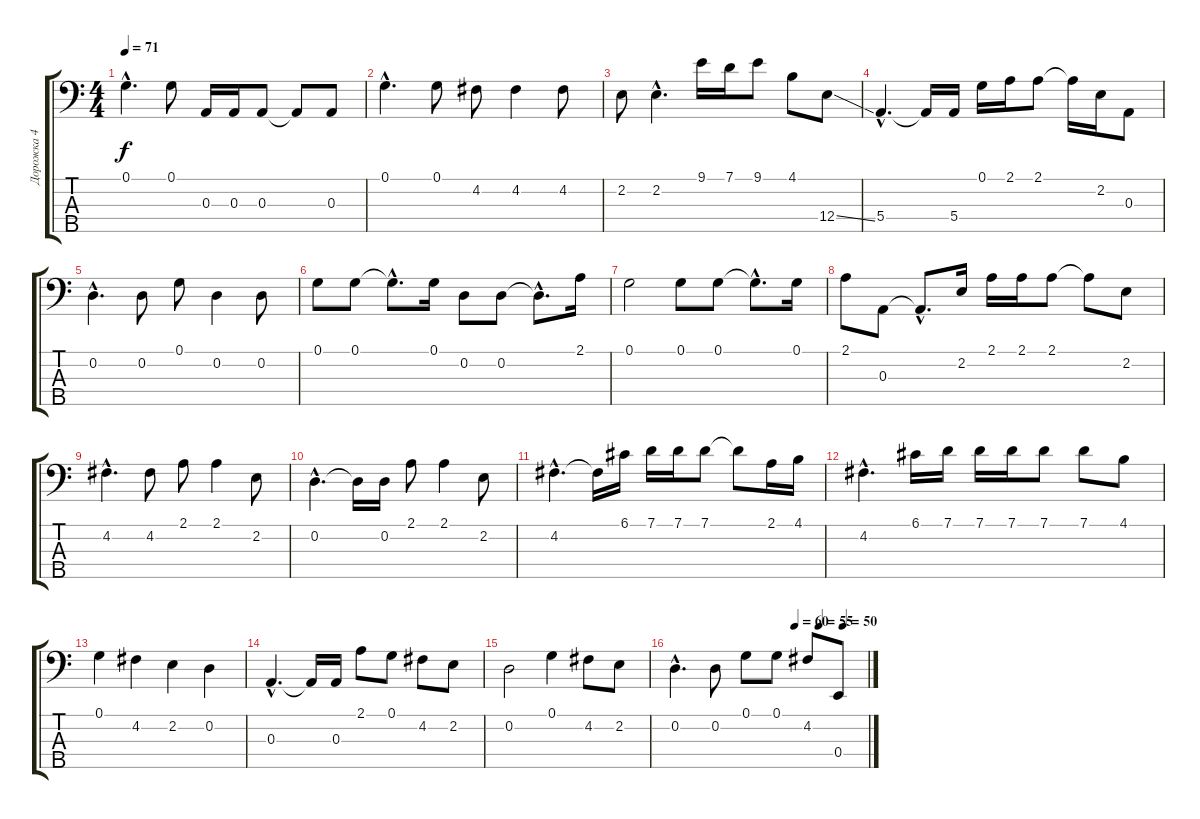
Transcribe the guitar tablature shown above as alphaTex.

\track ("Дорожка 4" "Дорожка 4") {instrument slapbass2}
\staff {score tabs}
\tuning (G2 D2 A1 E1 B0) {hide}
\ts (4 4)
\tempo 71
\clef f4
\ks c
0.1{hac}.4{d dy f} 0.1.8 0.3.16 0.3.16 0.3.8 0.3{t}.8 0.3.8 |
0.1{hac}.4{d} 0.1.8 4.2.8 4.2.4 4.2.8 |
2.2.8 2.2{hac}.4{d} 9.1.16 7.1.16 9.1.8 4.1.8 12.4{ss}.8 |
5.4{hac}.4{d} 5.4{t}.16 5.4.16 0.1.16 2.1.16 2.1.8 2.1{t}.16 2.2.16 0.3.8 |
0.2{hac}.4{d} 0.2.8 0.1.8 0.2.4 0.2.8 |
0.1.8 0.1.8 0.1{hac t}.8{d} 0.1.16 0.2.8 0.2.8 0.2{hac t}.8{d} 2.1.16 |
0.1.2 0.1.8 0.1.8 0.1{hac t}.8{d} 0.1.16 |
2.1.8 0.3.8 0.3{hac t}.8{d} 2.2.16 2.1.16 2.1.16 2.1.8 2.1{t}.8 2.2.8 |
4.2{hac}.4{d} 4.2.8 2.1.8 2.1.4 2.2.8 |
0.2{hac}.4{d} 0.2{t}.16 0.2.16 2.1.8 2.1.4 2.2.8 |
4.2{hac}.4{d} 4.2{t}.16 6.1.16 7.1.16 7.1.16 7.1.8 7.1{t}.8 2.1.16 4.1.16 |
4.2{hac}.4{d} 6.1.16 7.1.16 7.1.16 7.1.16 7.1.8 7.1.8 4.1.8 |
0.1.4 4.2.4 2.2.4 0.2.4 |
0.3{hac}.4{d} 0.3{t}.16 0.3.16 2.1.8 0.1.8 4.2.8 2.2.8 |
0.2.2 0.1.4 4.2.8 2.2.8 |
\tempo (60 0.625)
\tempo (55 0.75)
\tempo (50 0.875)
0.2{hac}.4{d} 0.2.8 0.1.8 0.1.8 4.2.8 0.4.8
